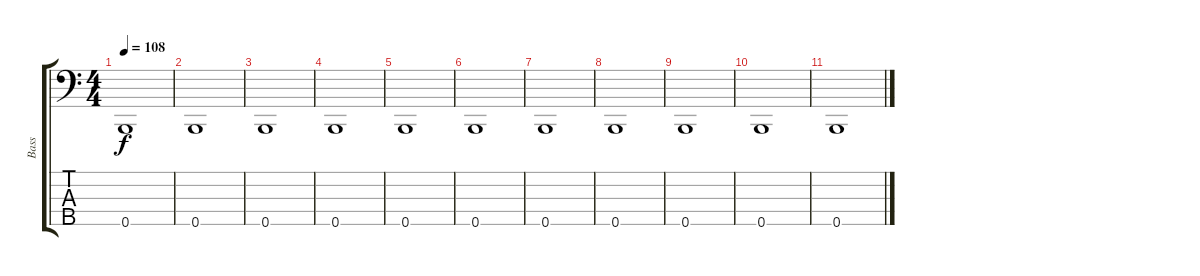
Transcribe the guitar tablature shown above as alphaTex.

\track ("Bass" "Bass") {instrument electricbasspick}
\staff {score tabs}
\tuning (G2 D2 A1 E1 B0) {hide}
\ts (4 4)
\tempo 108
\clef f4
\ks c
0.5.1{dy f} |
0.5.1 |
0.5.1 |
0.5.1 |
0.5.1 |
0.5.1 |
0.5.1 |
0.5.1 |
0.5.1 |
0.5.1 |
0.5.1
